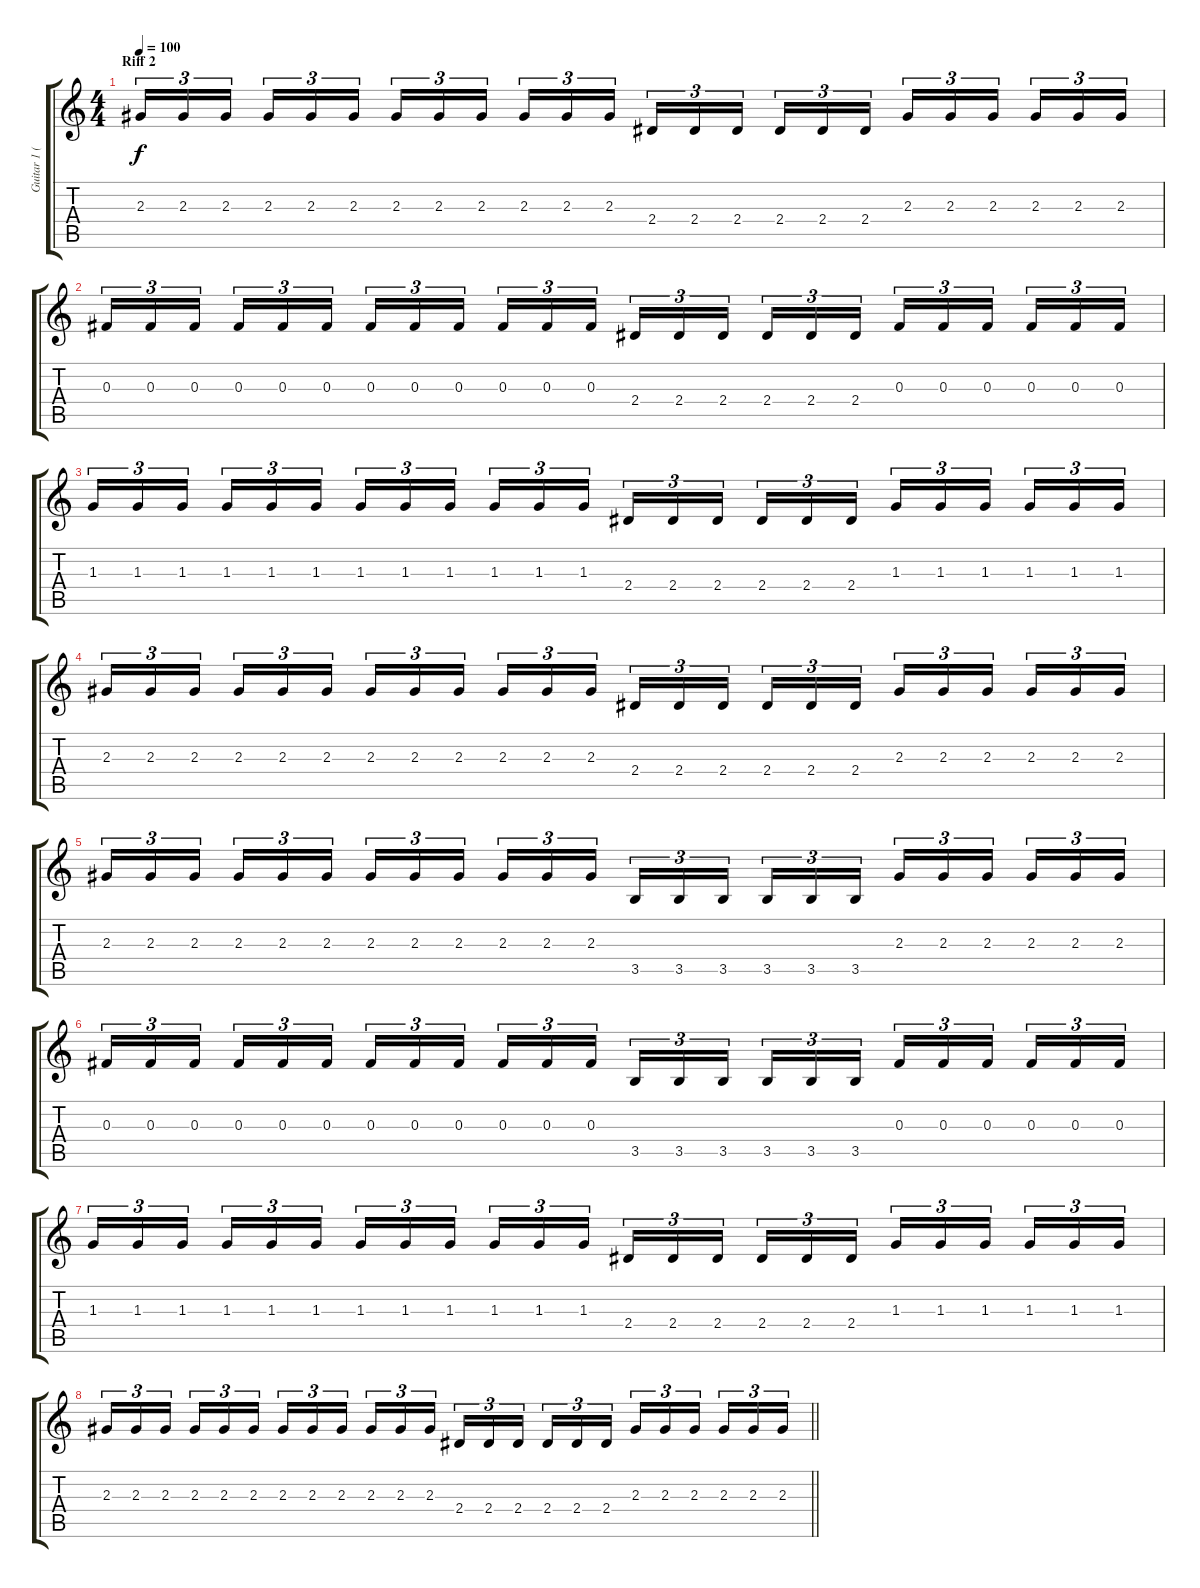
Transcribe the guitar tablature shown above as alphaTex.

\track ("Guitar 1 (Left)" "Guitar 1 (") {instrument acousticguitarsteel}
\staff {score tabs}
\tuning (Eb4 Bb3 Gb3 Db3 Ab2 Eb2) {hide}
\ts (4 4)
\section ("" "Riff 2")
\tempo 100
\clef g2
\ks c
2.3.16{tu (3 2) dy f} 2.3.16{tu (3 2)} 2.3.16{tu (3 2) beam splitsecondary} 2.3.16{tu (3 2)} 2.3.16{tu (3 2)} 2.3.16{tu (3 2)} 2.3.16{tu (3 2)} 2.3.16{tu (3 2)} 2.3.16{tu (3 2) beam splitsecondary} 2.3.16{tu (3 2)} 2.3.16{tu (3 2)} 2.3.16{tu (3 2)} 2.4.16{tu (3 2)} 2.4.16{tu (3 2)} 2.4.16{tu (3 2) beam splitsecondary} 2.4.16{tu (3 2)} 2.4.16{tu (3 2)} 2.4.16{tu (3 2)} 2.3.16{tu (3 2)} 2.3.16{tu (3 2)} 2.3.16{tu (3 2) beam splitsecondary} 2.3.16{tu (3 2)} 2.3.16{tu (3 2)} 2.3.16{tu (3 2)} |
0.3.16{tu (3 2)} 0.3.16{tu (3 2)} 0.3.16{tu (3 2) beam splitsecondary} 0.3.16{tu (3 2)} 0.3.16{tu (3 2)} 0.3.16{tu (3 2)} 0.3.16{tu (3 2)} 0.3.16{tu (3 2)} 0.3.16{tu (3 2) beam splitsecondary} 0.3.16{tu (3 2)} 0.3.16{tu (3 2)} 0.3.16{tu (3 2)} 2.4.16{tu (3 2)} 2.4.16{tu (3 2)} 2.4.16{tu (3 2) beam splitsecondary} 2.4.16{tu (3 2)} 2.4.16{tu (3 2)} 2.4.16{tu (3 2)} 0.3.16{tu (3 2)} 0.3.16{tu (3 2)} 0.3.16{tu (3 2) beam splitsecondary} 0.3.16{tu (3 2)} 0.3.16{tu (3 2)} 0.3.16{tu (3 2)} |
1.3.16{tu (3 2)} 1.3.16{tu (3 2)} 1.3.16{tu (3 2) beam splitsecondary} 1.3.16{tu (3 2)} 1.3.16{tu (3 2)} 1.3.16{tu (3 2)} 1.3.16{tu (3 2)} 1.3.16{tu (3 2)} 1.3.16{tu (3 2) beam splitsecondary} 1.3.16{tu (3 2)} 1.3.16{tu (3 2)} 1.3.16{tu (3 2)} 2.4.16{tu (3 2)} 2.4.16{tu (3 2)} 2.4.16{tu (3 2) beam splitsecondary} 2.4.16{tu (3 2)} 2.4.16{tu (3 2)} 2.4.16{tu (3 2)} 1.3.16{tu (3 2)} 1.3.16{tu (3 2)} 1.3.16{tu (3 2) beam splitsecondary} 1.3.16{tu (3 2)} 1.3.16{tu (3 2)} 1.3.16{tu (3 2)} |
2.3.16{tu (3 2)} 2.3.16{tu (3 2)} 2.3.16{tu (3 2) beam splitsecondary} 2.3.16{tu (3 2)} 2.3.16{tu (3 2)} 2.3.16{tu (3 2)} 2.3.16{tu (3 2)} 2.3.16{tu (3 2)} 2.3.16{tu (3 2) beam splitsecondary} 2.3.16{tu (3 2)} 2.3.16{tu (3 2)} 2.3.16{tu (3 2)} 2.4.16{tu (3 2)} 2.4.16{tu (3 2)} 2.4.16{tu (3 2) beam splitsecondary} 2.4.16{tu (3 2)} 2.4.16{tu (3 2)} 2.4.16{tu (3 2)} 2.3.16{tu (3 2)} 2.3.16{tu (3 2)} 2.3.16{tu (3 2) beam splitsecondary} 2.3.16{tu (3 2)} 2.3.16{tu (3 2)} 2.3.16{tu (3 2)} |
2.3.16{tu (3 2)} 2.3.16{tu (3 2)} 2.3.16{tu (3 2) beam splitsecondary} 2.3.16{tu (3 2)} 2.3.16{tu (3 2)} 2.3.16{tu (3 2)} 2.3.16{tu (3 2)} 2.3.16{tu (3 2)} 2.3.16{tu (3 2) beam splitsecondary} 2.3.16{tu (3 2)} 2.3.16{tu (3 2)} 2.3.16{tu (3 2)} 3.5.16{tu (3 2)} 3.5.16{tu (3 2)} 3.5.16{tu (3 2) beam splitsecondary} 3.5.16{tu (3 2)} 3.5.16{tu (3 2)} 3.5.16{tu (3 2)} 2.3.16{tu (3 2)} 2.3.16{tu (3 2)} 2.3.16{tu (3 2) beam splitsecondary} 2.3.16{tu (3 2)} 2.3.16{tu (3 2)} 2.3.16{tu (3 2)} |
0.3.16{tu (3 2)} 0.3.16{tu (3 2)} 0.3.16{tu (3 2) beam splitsecondary} 0.3.16{tu (3 2)} 0.3.16{tu (3 2)} 0.3.16{tu (3 2)} 0.3.16{tu (3 2)} 0.3.16{tu (3 2)} 0.3.16{tu (3 2) beam splitsecondary} 0.3.16{tu (3 2)} 0.3.16{tu (3 2)} 0.3.16{tu (3 2)} 3.5.16{tu (3 2)} 3.5.16{tu (3 2)} 3.5.16{tu (3 2) beam splitsecondary} 3.5.16{tu (3 2)} 3.5.16{tu (3 2)} 3.5.16{tu (3 2)} 0.3.16{tu (3 2)} 0.3.16{tu (3 2)} 0.3.16{tu (3 2) beam splitsecondary} 0.3.16{tu (3 2)} 0.3.16{tu (3 2)} 0.3.16{tu (3 2)} |
1.3.16{tu (3 2)} 1.3.16{tu (3 2)} 1.3.16{tu (3 2) beam splitsecondary} 1.3.16{tu (3 2)} 1.3.16{tu (3 2)} 1.3.16{tu (3 2)} 1.3.16{tu (3 2)} 1.3.16{tu (3 2)} 1.3.16{tu (3 2) beam splitsecondary} 1.3.16{tu (3 2)} 1.3.16{tu (3 2)} 1.3.16{tu (3 2)} 2.4.16{tu (3 2)} 2.4.16{tu (3 2)} 2.4.16{tu (3 2) beam splitsecondary} 2.4.16{tu (3 2)} 2.4.16{tu (3 2)} 2.4.16{tu (3 2)} 1.3.16{tu (3 2)} 1.3.16{tu (3 2)} 1.3.16{tu (3 2) beam splitsecondary} 1.3.16{tu (3 2)} 1.3.16{tu (3 2)} 1.3.16{tu (3 2)} |
\barLineRight lightlight
2.3.16{tu (3 2)} 2.3.16{tu (3 2)} 2.3.16{tu (3 2) beam splitsecondary} 2.3.16{tu (3 2)} 2.3.16{tu (3 2)} 2.3.16{tu (3 2)} 2.3.16{tu (3 2)} 2.3.16{tu (3 2)} 2.3.16{tu (3 2) beam splitsecondary} 2.3.16{tu (3 2)} 2.3.16{tu (3 2)} 2.3.16{tu (3 2)} 2.4.16{tu (3 2)} 2.4.16{tu (3 2)} 2.4.16{tu (3 2) beam splitsecondary} 2.4.16{tu (3 2)} 2.4.16{tu (3 2)} 2.4.16{tu (3 2)} 2.3.16{tu (3 2)} 2.3.16{tu (3 2)} 2.3.16{tu (3 2) beam splitsecondary} 2.3.16{tu (3 2)} 2.3.16{tu (3 2)} 2.3.16{tu (3 2)}
